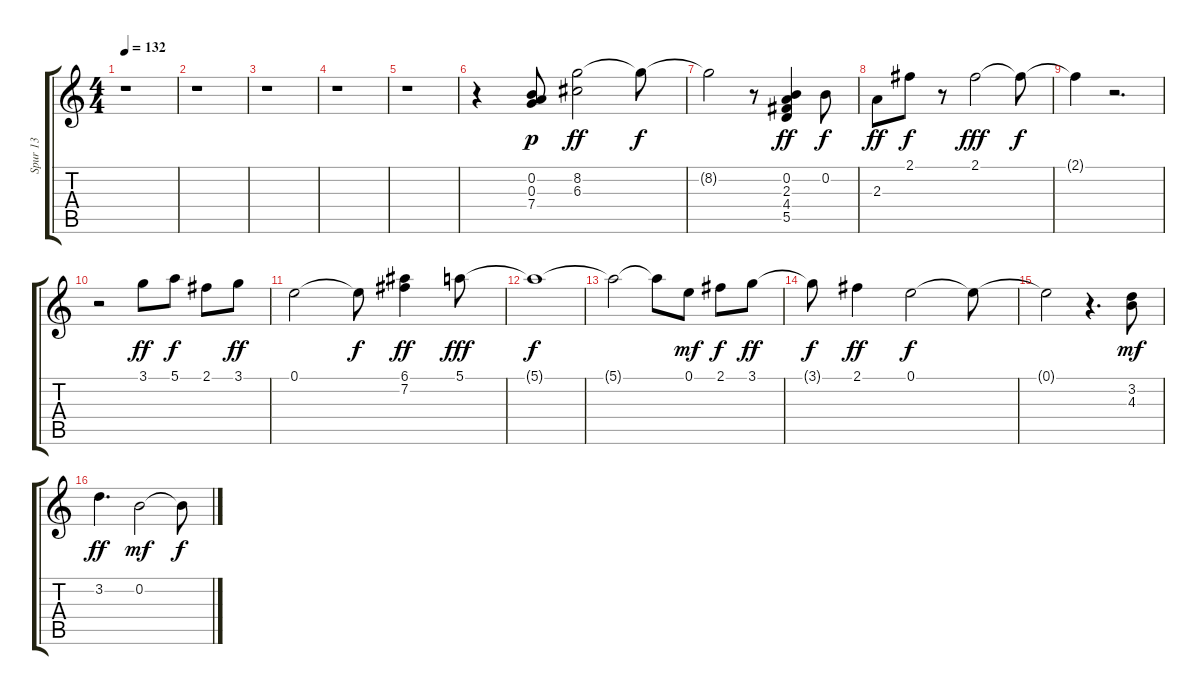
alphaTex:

\track ("Spur 13" "Spur 13") {instrument acousticguitarsteel}
\staff {score tabs}
\tuning (E4 B3 G3 D3 A2 E2) {hide}
\ts (4 4)
\tempo 132
\clef g2
\ks c
r.1{dy fff} |
r.1 |
r.1 |
r.1 |
r.1 |
r.4 (0.2 0.3 7.4).8{dy p} (8.2 6.3).2{dy ff} 8.2{t}.8{dy f} |
8.2{t}.2 r.8 (0.2 2.3 4.4 5.5).4{dy ff} 0.2.8{dy f} |
2.3.8{dy ff} 2.1.8{dy f} r.8 2.1.2{dy fff} 2.1{t}.8{dy f} |
2.1{t}.4 r.2{d} |
r.2 3.1.8{dy ff} 5.1.8{dy f} 2.1.8 3.1.8{dy ff} |
0.1.2 0.1{t}.8{dy f} (6.1 7.2).4{dy ff} 5.1.8{dy fff} |
5.1{t}.1{dy f} |
5.1{t}.2 5.1{t}.8 0.1.8{dy mf} 2.1.8{dy f} 3.1.8{dy ff} |
3.1{t}.8{dy f} 2.1.4{dy ff} 0.1.2{dy f} 0.1{t}.8 |
0.1{t}.2 r.4{d} (3.2 4.3).8{dy mf} |
3.2.4{d dy ff} 0.2.2{dy mf} 0.2{t}.8{dy f}
